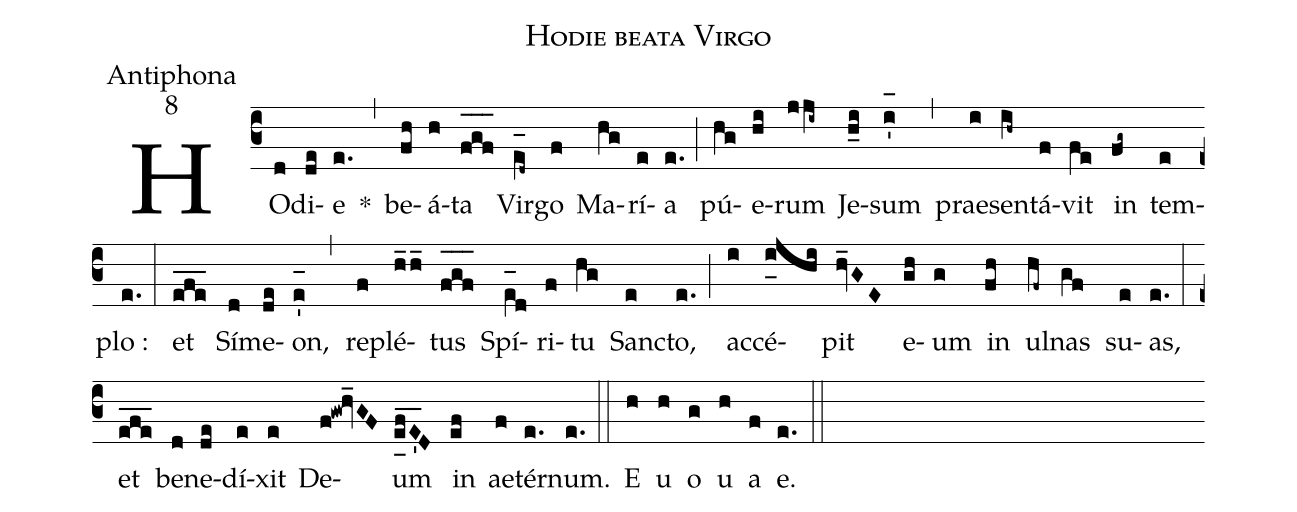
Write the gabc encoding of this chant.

name:Hodie beata Virgo;
office-part:Antiphona;
mode:8;
%%
(c3) HO(d)di(de)e(e.) *(,) be(fh)á(h)ta(f_[oh:h]g_[oh:h]f_[oh:h]) Vir(e_[oh:h][ll:1]d~)go(f) Ma(hg)rí(e)a(e.) (;) pú(hg)e(hi)rum(jji~) Je(h_i)sum(i'_[oh:h]) (,) prae(i)sen(ih~)tá(f)vit(fe) in(fg~) tem(e)plo :(e.) (:) et(efe___) Sí(d)me(de)on,(e'_[oh:h]) (,) re(f)plé(h_2h_)tus(f_[oh:h]g_[oh:h]f_[oh:h]) Spí(e_[oh:h][ll:1]d)ri(f)tu(hg) San(e)cto,(e.) (;) ac(i)cé(i_[uh:l]jhi)pit(hv_GE) e(gh)um(g) in(fh) ul(hf~)nas(gf) su(e)as,(e.) (:) et(efe___) be(d)ne(de)dí(e)xit(e) De(f!gw!hv_GF)um(e_[uh:l]fE'__D) in(ef) ae(f)tér(e.)num.(e.) (::) <eu>E(h) u(h) o(g) u(h) a(f) e.</eu>(e.) (::)
